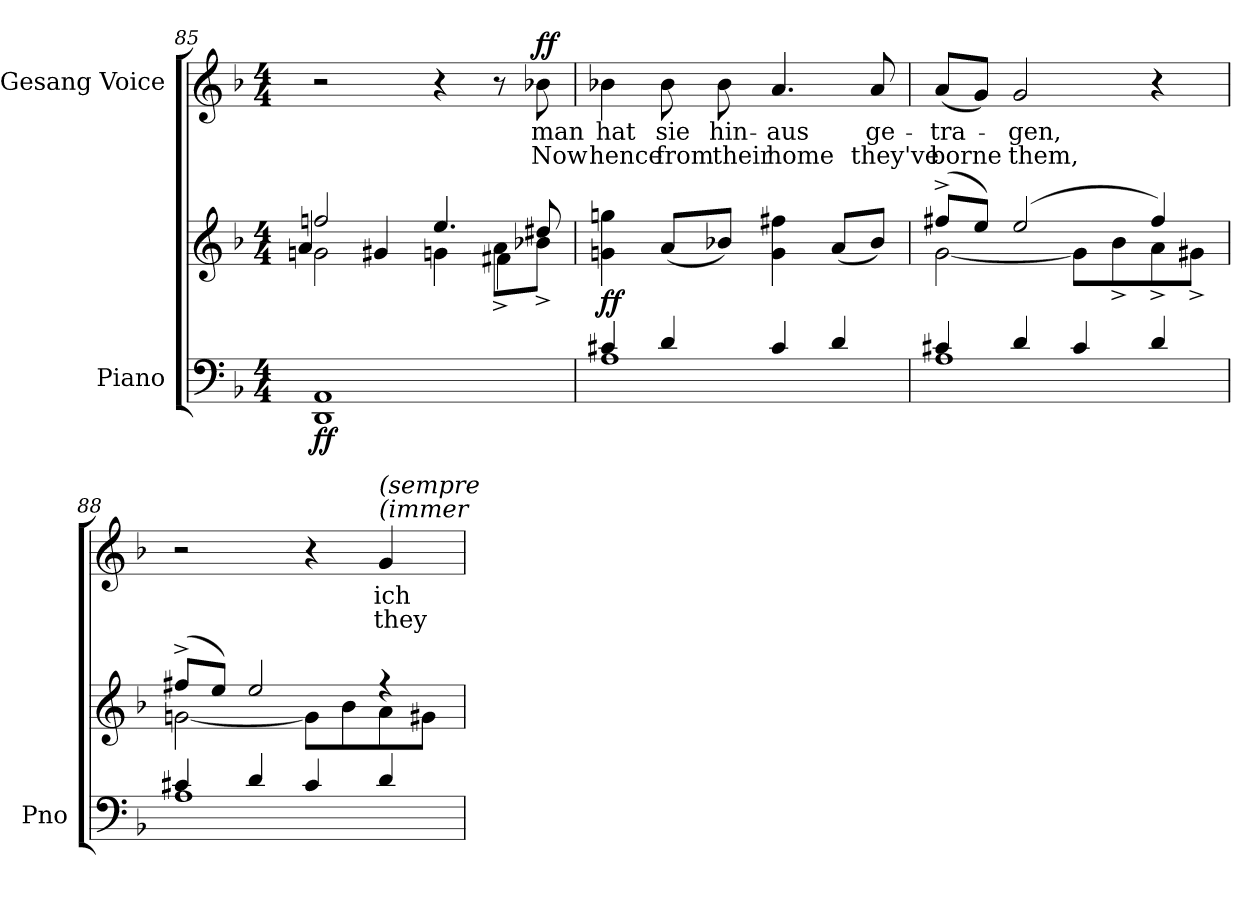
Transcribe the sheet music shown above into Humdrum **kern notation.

**kern	**kern	**dynam	**kern	**text	**text	**dynam
*part2	*part2	*part2	*part1	*part1	*part1	*part1
*staff3	*staff2	*staff2/3	*staff1	*staff1	*staff1	*staff1
*I"Piano	*	*	*I"Gesang Voice	*	*	*
*I'Pno	*	*	*	*	*	*
*clefF4	*clefG2	*	*clefG2	*	*	*
*k[b-]	*k[b-]	*	*k[b-]	*	*	*
*M4/4	*M4/4	*	*M4/4	*	*	*
=85	=85	=85	=85	=85	=85	=85
*	*^	*	*	*	*	*
*	*	*^	*	*	*	*	*
!	!	!	!	!LO:DY:b=2	!	!	!	!
1DD 1AA	2ffn/	2gn\	4a/	ff	2r	.	.	.
.	.	.	4g#X/	.	.	.	.	.
.	4.ee/	4ryy	4gn\	.	4r	.	.	.
.	.	8a^\L	4f#X\	.	8r	.	.	.
!	!	!	!	!	!	!	!	!LO:DY:b
.	8dd#X/	8b-X^\J	.	.	8b-X\	man	Now	ff
*	*	*v	*v	*	*	*	*	*
=86	=86	=86	=86	=86	=86	=86	=86
*^	*	*	*	*	*	*	*
!	!	!	!	!LO:DY:b	!	!	!	!
*	*	*v	*v	*	*	*	*	*
4c#X/	1A	4gn\ 4ggn\	ff	4b-X\	hat	hence	.
4d/	.	(8a/L	.	8b-\	sie	from	.
.	.	8b-X/J)	.	8b-\	hin-	their	.
4c#/	.	4g\ 4ff#X\	.	4.a/	-aus	home	.
4d/	.	(8a/L	.	.	.	.	.
.	.	8b-/J)	.	8a/	ge-	they've	.
=87	=87	=87	=87	=87	=87	=87	=87
*	*	*^	*	*	*	*	*
4c#X/	1A	(8ff#X^/L	[2g\	.	(8a/L	-tra-	borne	.
.	.	8ee/J)	.	.	8g/J)	.	.	.
4d/	.	(2ee/	.	.	2g/	-gen,	them,	.
4c#/	.	.	8g\L]	.	.	.	.	.
.	.	.	8b-^\	.	.	.	.	.
4d/	.	4ff#/)	8a^\	.	4r	.	.	.
.	.	.	8g#X^\J	.	.	.	.	.
=88	=88	=88	=88	=88	=88	=88	=88	=88
4c#X/	1A	(8ff#X^/L	[2gn\	.	2r	.	.	.
.	.	8ee/J)	.	.	.	.	.	.
4d/	.	2ee/	.	.	.	.	.	.
4c#/	.	.	8g\L]	.	4r	.	.	.
.	.	.	8b-\	.	.	.	.	.
!	!	!	!	!	!LO:TX:i:t=(immer	!	!	!
!	!	!	!	!	!LO:TX:i:t=(sempre	!	!	!
4d/	.	4r	8a\	.	4g/	ich	they	.
.	.	.	8g#X\J	.	.	.	.	.
*v	*v	*	*	*	*	*	*	*
*	*v	*v	*	*	*	*	*
=	=	=	=	=	=	=
*-	*-	*-	*-	*-	*-	*-
